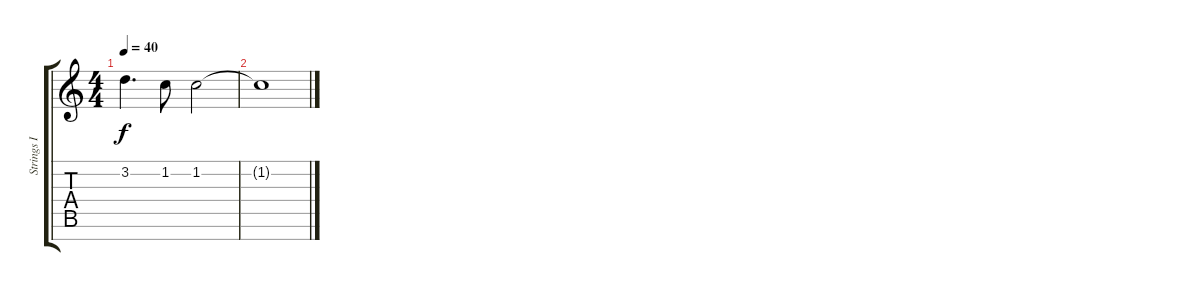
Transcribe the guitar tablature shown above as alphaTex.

\track ("Strings I" "Strings I") {instrument stringensemble1}
\staff {score tabs}
\tuning (E5 B4 G4 D4 A3 E3 B2) {hide}
\ts (4 4)
\tempo 40
\clef g2
\ks c
3.2.4{d dy f} 1.2.8 1.2.2 |
1.2{t}.1
